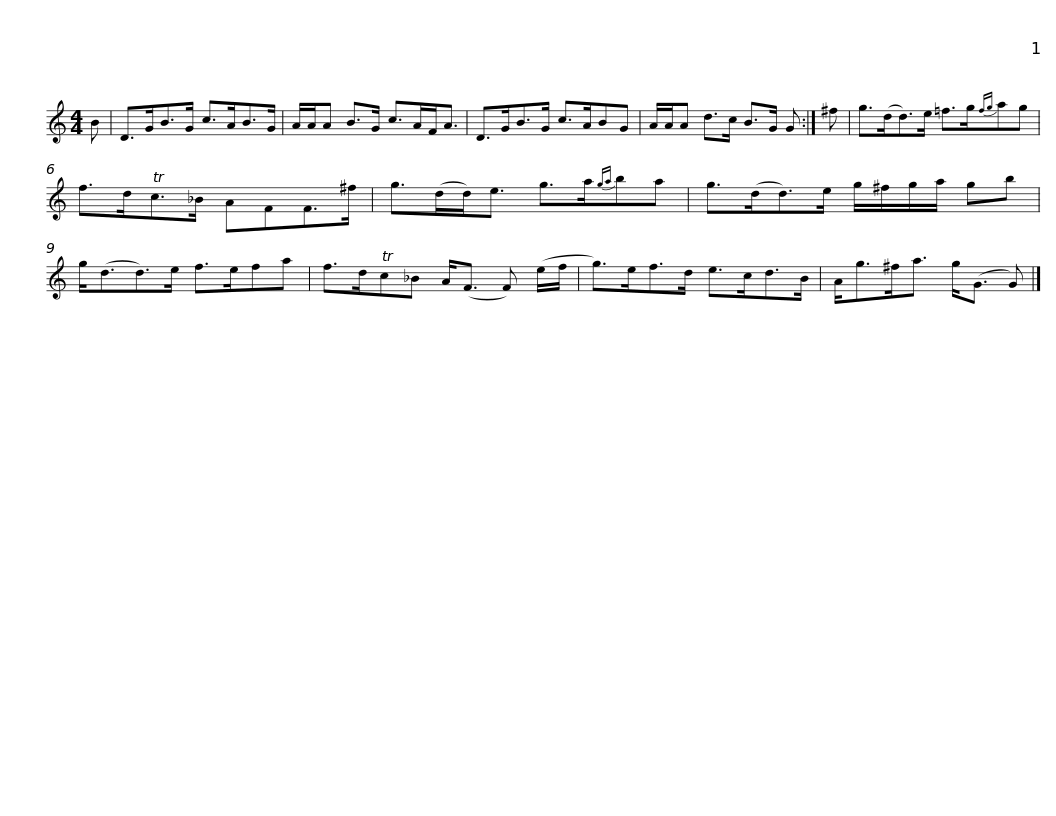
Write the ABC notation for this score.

X:1
L:1/8
M:4/4
I:linebreak $
K:C
V:1 treble
V:1
 B | D>GB>G c>AB>G | A/A/A B>G c>AF<A | D>GB>G c>ABG | A/A/A d>c B>G G :| %5
 ^f |$ g>(dd>)e =f>g{fg}ag | f>dTc>_B AFF>^f | g>(dd<)e g>a{ga}ba | g>(dd>)e g/^f/g/a/ gb |$ %10
 g<(dd>)e f>efa | f>dTc_B A<(F F) (e/f/ | g>)ef>d e>cd>B | A<g^f<a g<(G G) |] %14
